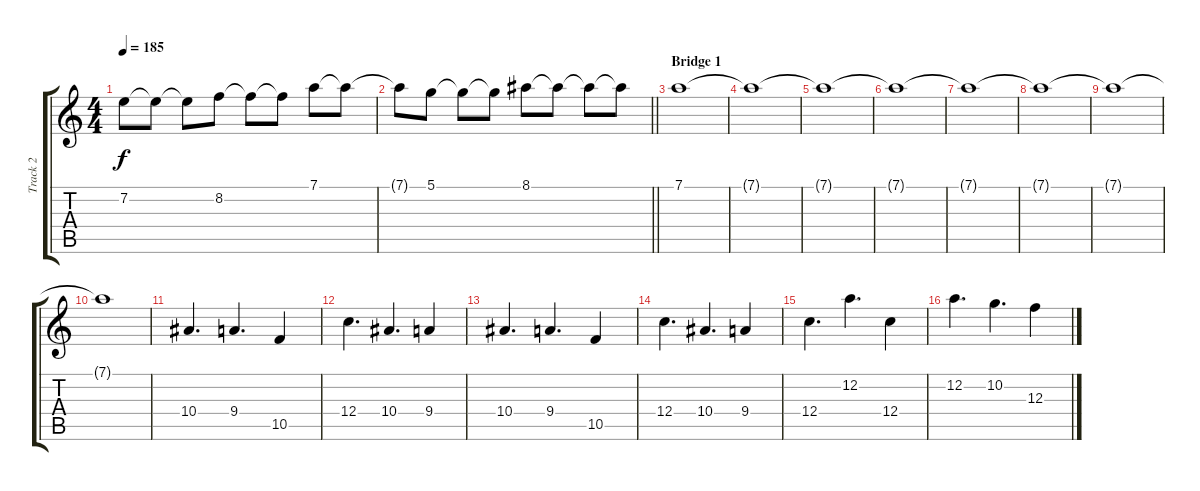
\track ("Track 2" "Track 2") {instrument distortionguitar}
\staff {score tabs}
\tuning (D4 A3 F3 C3 G2 C2) {hide}
\ts (4 4)
\tempo 185
\clef g2
\ks c
7.2.8{dy f} 7.2{t}.8 7.2{t}.8 8.2.8 8.2{t}.8 8.2{t}.8 7.1.8 7.1{t}.8 |
\barLineRight lightlight
7.1{t}.8 5.1.8 5.1{t}.8 5.1{t}.8 8.1.8 8.1{t}.8 8.1{t}.8 8.1{t}.8 |
\section ("" "Bridge 1")
7.1.1 |
7.1{t}.1 |
7.1{t}.1 |
7.1{t}.1 |
7.1{t}.1 |
7.1{t}.1 |
7.1{t}.1 |
7.1{t}.1 |
10.4.4{d} 9.4.4{d} 10.5.4 |
12.4.4{d} 10.4.4{d} 9.4.4 |
10.4.4{d} 9.4.4{d} 10.5.4 |
12.4.4{d} 10.4.4{d} 9.4.4 |
12.4.4{d} 12.2.4{d} 12.4.4 |
12.2.4{d} 10.2.4{d} 12.3.4
